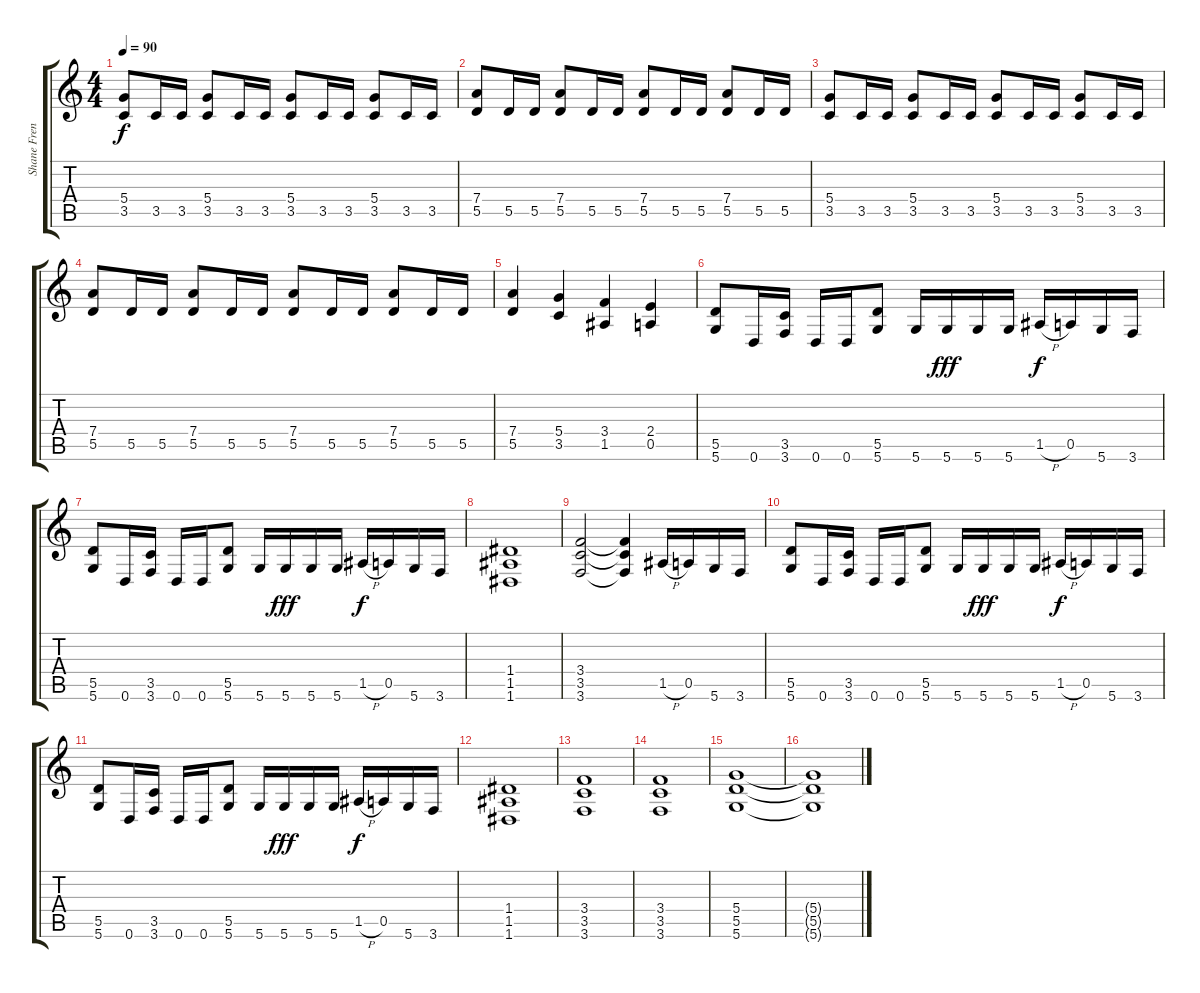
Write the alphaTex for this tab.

\track ("Shane French" "Shane Fren") {instrument overdrivenguitar}
\staff {score tabs}
\tuning (E4 B3 G3 D3 A2 D2) {hide}
\ts (4 4)
\tempo 90
\clef g2
\ks c
(5.4 3.5).8{dy f} 3.5.16 3.5.16 (5.4 3.5).8 3.5.16 3.5.16 (5.4 3.5).8 3.5.16 3.5.16 (5.4 3.5).8 3.5.16 3.5.16 |
(7.4 5.5).8 5.5.16 5.5.16 (7.4 5.5).8 5.5.16 5.5.16 (7.4 5.5).8 5.5.16 5.5.16 (7.4 5.5).8 5.5.16 5.5.16 |
(5.4 3.5).8 3.5.16 3.5.16 (5.4 3.5).8 3.5.16 3.5.16 (5.4 3.5).8 3.5.16 3.5.16 (5.4 3.5).8 3.5.16 3.5.16 |
(7.4 5.5).8 5.5.16 5.5.16 (7.4 5.5).8 5.5.16 5.5.16 (7.4 5.5).8 5.5.16 5.5.16 (7.4 5.5).8 5.5.16 5.5.16 |
(7.4 5.5).4 (5.4 3.5).4 (3.4 1.5).4 (2.4 0.5).4 |
(5.5 5.6).8 0.6.16 (3.5 3.6).16 0.6.16 0.6.16 (5.5 5.6).8 5.6.16 5.6.16{dy fff} 5.6.16 5.6.16 1.5{h}.16{dy f} 0.5.16 5.6.16 3.6.16 |
(5.5 5.6).8 0.6.16 (3.5 3.6).16 0.6.16 0.6.16 (5.5 5.6).8 5.6.16 5.6.16{dy fff} 5.6.16 5.6.16 1.5{h}.16{dy f} 0.5.16 5.6.16 3.6.16 |
(1.4 1.5 1.6).1 |
(3.4 3.5 3.6).2 (3.4{t} 3.5{t} 3.6{t}).4 1.5{h}.16 0.5.16 5.6.16 3.6.16 |
(5.5 5.6).8 0.6.16 (3.5 3.6).16 0.6.16 0.6.16 (5.5 5.6).8 5.6.16 5.6.16{dy fff} 5.6.16 5.6.16 1.5{h}.16{dy f} 0.5.16 5.6.16 3.6.16 |
(5.5 5.6).8 0.6.16 (3.5 3.6).16 0.6.16 0.6.16 (5.5 5.6).8 5.6.16 5.6.16{dy fff} 5.6.16 5.6.16 1.5{h}.16{dy f} 0.5.16 5.6.16 3.6.16 |
(1.4 1.5 1.6).1 |
(3.4 3.5 3.6).1 |
(3.4 3.5 3.6).1 |
(5.4 5.5 5.6).1 |
(5.4{t} 5.5{t} 5.6{t}).1
